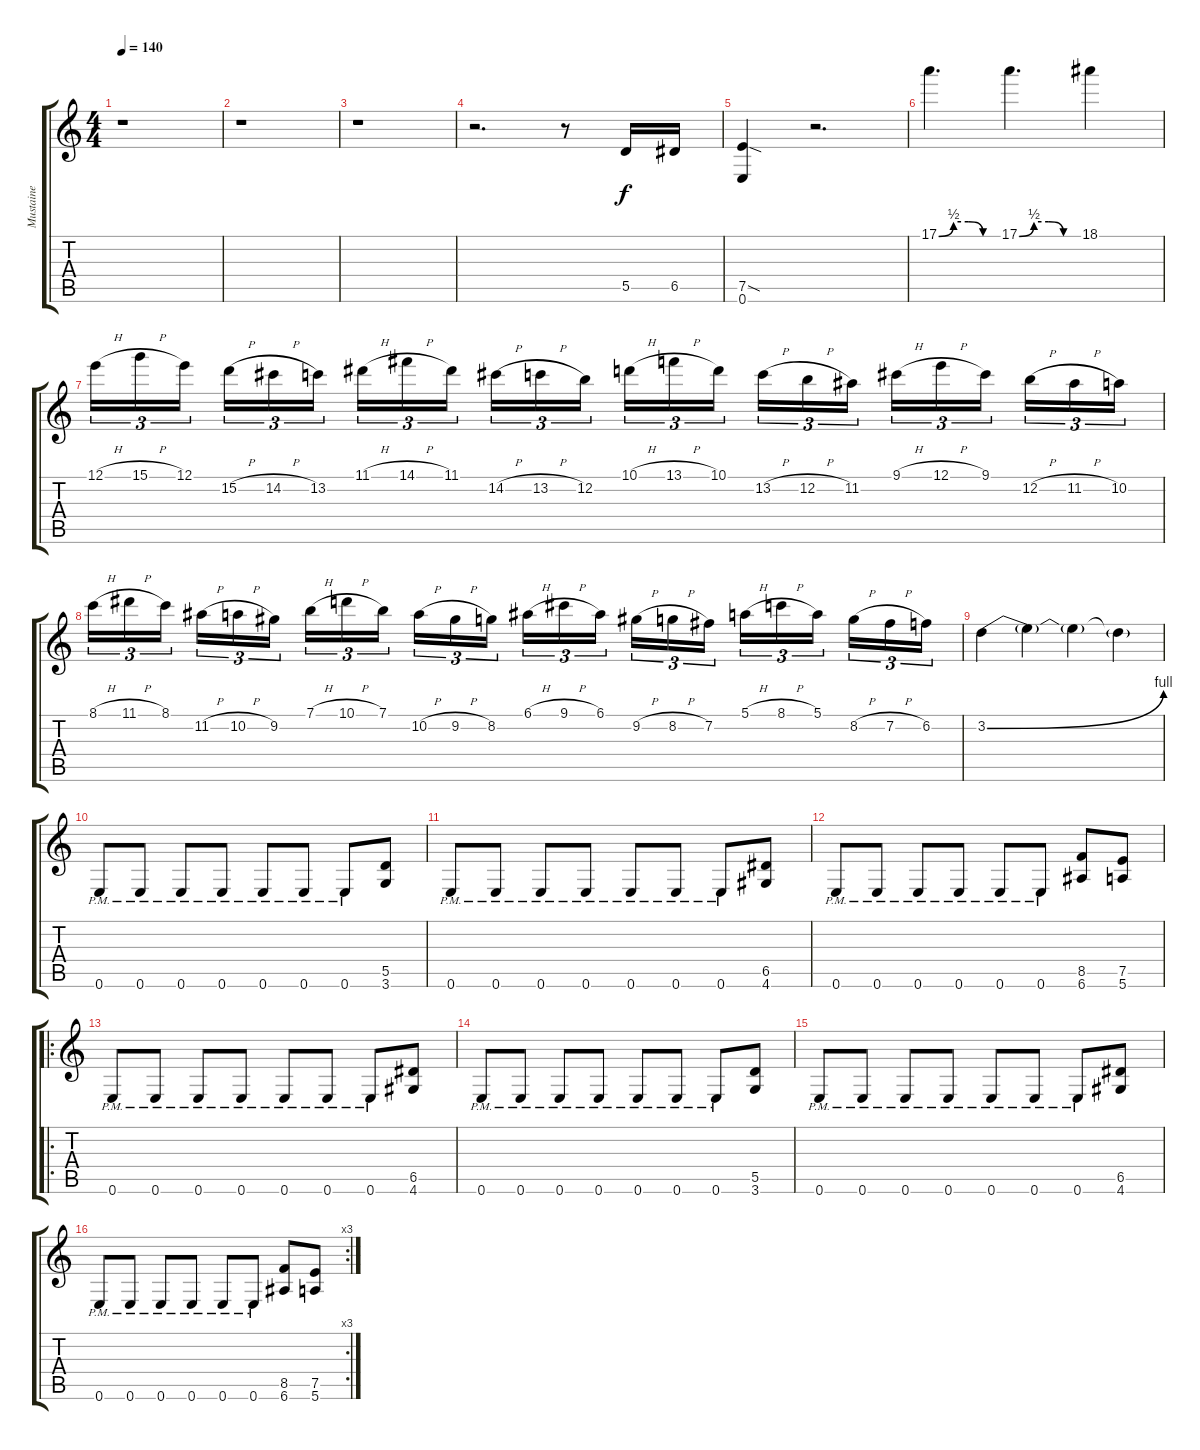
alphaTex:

\track ("Mustaine" "Mustaine") {instrument distortionguitar}
\staff {score tabs}
\tuning (E4 B3 G3 D3 A2 E2) {hide}
\ts (4 4)
\tempo 140
\clef g2
\ks c
r.1{dy f instrument distortionguitar} |
r.1 |
r.1 |
r.2{d} r.8 5.5.16 6.5.16 |
(7.5{sod} 0.6).4 r.2{d} |
17.1{be (custom 0 0 15 2 30 2 45 0 60 0)}.4{d} 17.1{be (custom 0 0 15 2 30 2 45 0 60 0)}.4{d} 18.1.4 |
12.1{h}.16{tu (3 2)} 15.1{h}.16{tu (3 2)} 12.1.16{tu (3 2) beam splitsecondary} 15.2{h}.16{tu (3 2)} 14.2{h}.16{tu (3 2)} 13.2.16{tu (3 2)} 11.1{h}.16{tu (3 2)} 14.1{h}.16{tu (3 2)} 11.1.16{tu (3 2) beam splitsecondary} 14.2{h}.16{tu (3 2)} 13.2{h}.16{tu (3 2)} 12.2.16{tu (3 2)} 10.1{h}.16{tu (3 2)} 13.1{h}.16{tu (3 2)} 10.1.16{tu (3 2) beam splitsecondary} 13.2{h}.16{tu (3 2)} 12.2{h}.16{tu (3 2)} 11.2.16{tu (3 2)} 9.1{h}.16{tu (3 2)} 12.1{h}.16{tu (3 2)} 9.1.16{tu (3 2) beam splitsecondary} 12.2{h}.16{tu (3 2)} 11.2{h}.16{tu (3 2)} 10.2.16{tu (3 2)} |
8.1{h}.16{tu (3 2)} 11.1{h}.16{tu (3 2)} 8.1.16{tu (3 2) beam splitsecondary} 11.2{h}.16{tu (3 2)} 10.2{h}.16{tu (3 2)} 9.2.16{tu (3 2)} 7.1{h}.16{tu (3 2)} 10.1{h}.16{tu (3 2)} 7.1.16{tu (3 2) beam splitsecondary} 10.2{h}.16{tu (3 2)} 9.2{h}.16{tu (3 2)} 8.2.16{tu (3 2)} 6.1{h}.16{tu (3 2)} 9.1{h}.16{tu (3 2)} 6.1.16{tu (3 2) beam splitsecondary} 9.2{h}.16{tu (3 2)} 8.2{h}.16{tu (3 2)} 7.2.16{tu (3 2)} 5.1{h}.16{tu (3 2)} 8.1{h}.16{tu (3 2)} 5.1.16{tu (3 2) beam splitsecondary} 8.2{h}.16{tu (3 2)} 7.2{h}.16{tu (3 2)} 6.2.16{tu (3 2)} |
3.2{be (bend 0 0 60 4)}.4{volume 3} 3.2{t}.4 3.2{t}.4 3.2{t}.4 |
0.6{pm}.8 0.6{pm}.8 0.6{pm}.8 0.6{pm}.8 0.6{pm}.8 0.6{pm}.8 0.6{pm}.8 (5.5 3.6).8 |
0.6{pm}.8 0.6{pm}.8 0.6{pm}.8 0.6{pm}.8 0.6{pm}.8 0.6{pm}.8 0.6{pm}.8 (6.5 4.6).8 |
0.6{pm}.8 0.6{pm}.8 0.6{pm}.8 0.6{pm}.8 0.6{pm}.8 0.6{pm}.8 (8.5 6.6).8 (7.5 5.6).8 |
\ro
0.6{pm}.8 0.6{pm}.8 0.6{pm}.8 0.6{pm}.8 0.6{pm}.8 0.6{pm}.8 0.6{pm}.8 (6.5 4.6).8 |
0.6{pm}.8 0.6{pm}.8 0.6{pm}.8 0.6{pm}.8 0.6{pm}.8 0.6{pm}.8 0.6{pm}.8 (5.5 3.6).8 |
0.6{pm}.8 0.6{pm}.8 0.6{pm}.8 0.6{pm}.8 0.6{pm}.8 0.6{pm}.8 0.6{pm}.8 (6.5 4.6).8 |
\rc 3
0.6{pm}.8 0.6{pm}.8 0.6{pm}.8 0.6{pm}.8 0.6{pm}.8 0.6{pm}.8 (8.5 6.6).8 (7.5 5.6).8
